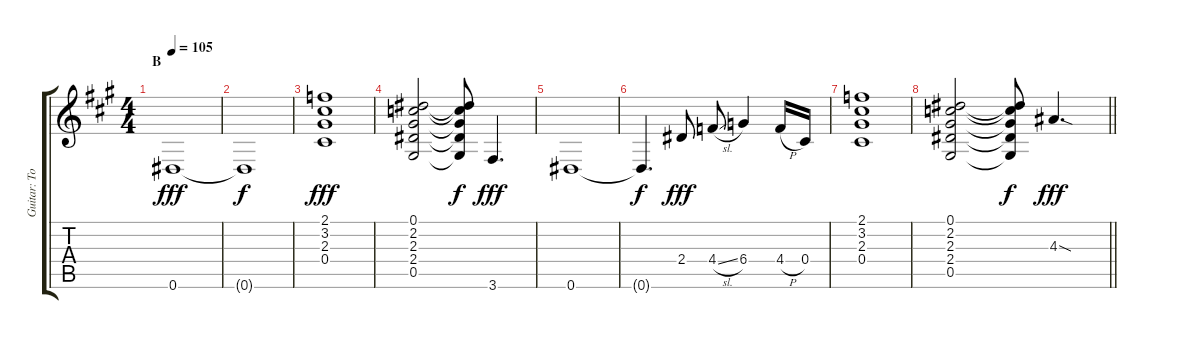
\track ("Guitar: Tony" "Guitar: To") {instrument overdrivenguitar}
\staff {score tabs}
\tuning (Eb4 Bb3 Gb3 Db3 Ab2 Eb2) {hide}
\ts (4 4)
\section ("" "B")
\tempo 105
\clef g2
\ks a
0.6.1{dy fff} |
0.6{t}.1{dy f} |
(2.1 3.2 2.3 0.4).1{dy fff} |
(0.1 2.2 2.3 2.4 0.5).2 (0.1{t} 2.2{t} 2.3{t} 2.4{t} 0.5{t}).8{dy f} 3.6.4{d dy fff} |
0.6.1 |
0.6{t}.4{d dy f} 2.4.8{dy fff} 4.4{sl}.8 6.4.4 4.4{h}.16 0.4.16 |
(2.1 3.2 2.3 0.4).1 |
\barLineRight lightlight
(0.1 2.2 2.3 2.4 0.5).2 (0.1{t} 2.2{t} 2.3{t} 2.4{t} 0.5{t}).8{dy f} 4.3{sod}.4{d dy fff}
